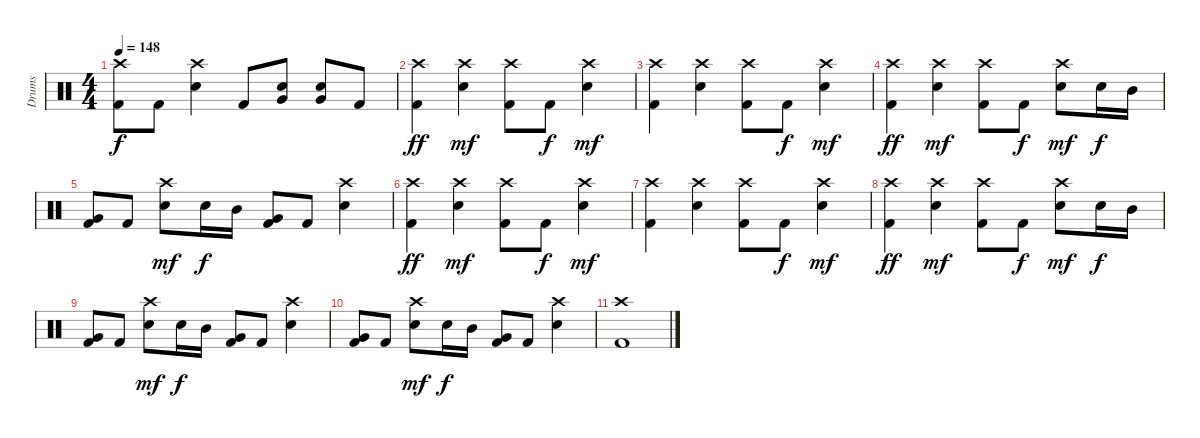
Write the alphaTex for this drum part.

\track ("Drums" "Drums") {instrument percussion}
\staff {score}
\articulation defaults
\ts (4 4)
\tempo 148
\clef neutral
\ks c
("Crash high (hit)" "Kick (hit) 2").8{dy f} "Kick (hit) 2".8 ("Crash high (hit)" "Electric Snare (hit)").4 "Kick (hit) 2".8 ("Very Low Tom (hit)" "Electric Snare (hit)").8 ("Very Low Tom (hit)" "Electric Snare (hit)").8 "Kick (hit) 2".8 |
("Crash high (hit)" "Kick (hit) 2").4{dy ff} ("Crash high (hit)" "Electric Snare (hit)").4{dy mf} ("Crash high (hit)" "Kick (hit) 2").8 "Kick (hit) 2".8{dy f} ("Crash high (hit)" "Electric Snare (hit)").4{dy mf} |
("Crash high (hit)" "Kick (hit) 2").4 ("Crash high (hit)" "Electric Snare (hit)").4 ("Crash high (hit)" "Kick (hit) 2").8 "Kick (hit) 2".8{dy f} ("Crash high (hit)" "Electric Snare (hit)").4{dy mf} |
("Crash high (hit)" "Kick (hit) 2").4{dy ff} ("Crash high (hit)" "Electric Snare (hit)").4{dy mf} ("Crash high (hit)" "Kick (hit) 2").8 "Kick (hit) 2".8{dy f} ("Crash high (hit)" "Electric Snare (hit)").8{dy mf} "Electric Snare (hit)".16{dy f} "Mid Tom (hit)".16 |
("Very Low Tom (hit)" "Kick (hit) 2").8 "Kick (hit) 2".8 ("Crash high (hit)" "Electric Snare (hit)").8{dy mf} "Electric Snare (hit)".16{dy f} "Mid Tom (hit)".16 ("Very Low Tom (hit)" "Kick (hit) 2").8 "Kick (hit) 2".8 ("Crash high (hit)" "Electric Snare (hit)").4 |
("Crash high (hit)" "Kick (hit) 2").4{dy ff} ("Crash high (hit)" "Electric Snare (hit)").4{dy mf} ("Crash high (hit)" "Kick (hit) 2").8 "Kick (hit) 2".8{dy f} ("Crash high (hit)" "Electric Snare (hit)").4{dy mf} |
("Crash high (hit)" "Kick (hit) 2").4 ("Crash high (hit)" "Electric Snare (hit)").4 ("Crash high (hit)" "Kick (hit) 2").8 "Kick (hit) 2".8{dy f} ("Crash high (hit)" "Electric Snare (hit)").4{dy mf} |
("Crash high (hit)" "Kick (hit) 2").4{dy ff} ("Crash high (hit)" "Electric Snare (hit)").4{dy mf} ("Crash high (hit)" "Kick (hit) 2").8 "Kick (hit) 2".8{dy f} ("Crash high (hit)" "Electric Snare (hit)").8{dy mf} "Electric Snare (hit)".16{dy f} "Mid Tom (hit)".16 |
("Very Low Tom (hit)" "Kick (hit) 2").8 "Kick (hit) 2".8 ("Crash high (hit)" "Electric Snare (hit)").8{dy mf} "Electric Snare (hit)".16{dy f} "Mid Tom (hit)".16 ("Very Low Tom (hit)" "Kick (hit) 2").8 "Kick (hit) 2".8 ("Crash high (hit)" "Electric Snare (hit)").4 |
("Very Low Tom (hit)" "Kick (hit) 2").8 "Kick (hit) 2".8 ("Crash high (hit)" "Electric Snare (hit)").8{dy mf} "Electric Snare (hit)".16{dy f} "Mid Tom (hit)".16 ("Very Low Tom (hit)" "Kick (hit) 2").8 "Kick (hit) 2".8 ("Crash high (hit)" "Electric Snare (hit)").4 |
("Crash high (hit)" "Kick (hit) 2").1
